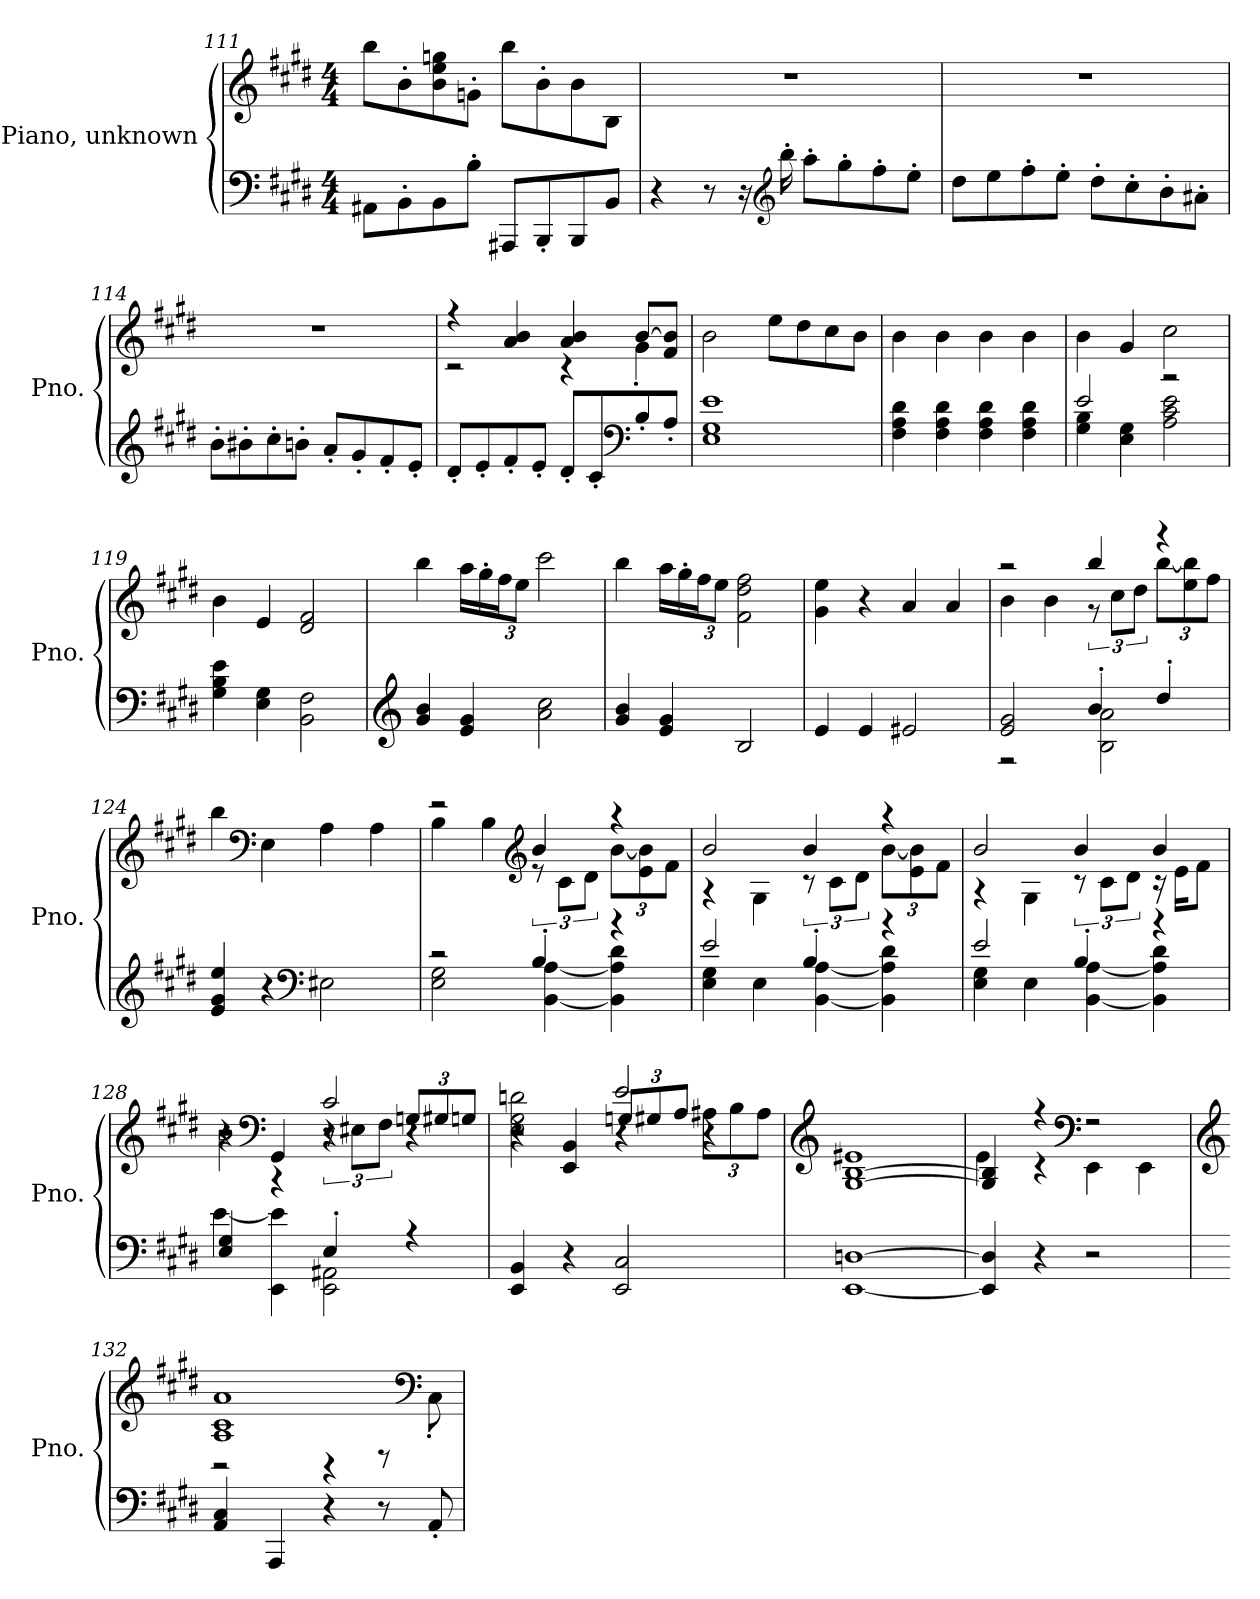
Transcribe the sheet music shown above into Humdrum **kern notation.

**kern	**kern
*part1	*part1
*staff2	*staff1
*I"Piano, unknown	*
*I'Pno.	*
!!LO:LB:g=z
*clefF4	*clefG2
*k[f#c#g#d#]	*k[f#c#g#d#]
*M4/4	*M4/4
=111	=111
8AA#X\L	8bb\L
8BB'\	8b'\
8BB\	8b\ 8ee\ 8ggn\
8B'\J	8gn'\J
8AAA#X/L	8bb\L
8BBB'/	8b'\
8BBB/	8b\
8BB/J	8B\J
=112	=112
4r	1r
8r	.
16r	.
*clefG2	*
16bb'\	.
8aa'\L	.
8gg#'\	.
8ff#'\	.
8ee'\J	.
=113	=113
8dd#\L	1r
8ee\	.
8ff#'\	.
8ee'\J	.
8dd#'\L	.
8cc#'\	.
8b'\	.
8a#X'\J	.
=114	=114
8b'\L	1r
8b#X'\	.
8cc#'\	.
8bn'\J	.
8a'/L	.
8g#'/	.
8f#'/	.
8e'/J	.
!!LO:PB:g=z
=115	=115
*	*^
8d#'/L	4r	2r
8e'/	.	.
8f#'/	4a/ 4b/	.
8e'/J	.	.
8d#'/L	4a/ 4b/	4r
8c#'/	.	.
*clefF4	*	*
8B'/	[8b/L	4g#'\
8A'/J	8f#/ 8b/]J	.
*	*v	*v
=116	=116
1E 1G# 1e	2b\
.	8ee\L
.	8dd#\
.	8cc#\
.	8b\J
=117	=117
4F#\ 4A\ 4d#\	4b\
4F#\ 4A\ 4d#\	4b\
4F#\ 4A\ 4d#\	4b\
4F#\ 4A\ 4d#\	4b\
=118	=118
*^	*
2e/	4G#\ 4B\	4b\
.	4E\ 4G#\	4g#/
2r	2A\ 2c#\ 2e\	2cc#\
*v	*v	*
=119	=119
4G#\ 4B\ 4e\	4b\
4E\ 4G#\	4e/
2BB\ 2F#\	2d#/ 2f#/
=120	=120
*clefG2	*
4g#/ 4b/	4bb\
4e/ 4g#/	16aa\LL
.	16gg#'\
*	*Xbrackettup
.	24ff#\J
.	12ee\J
2a\ 2cc#\	2ccc#\
!!LO:LB:g=z
=121	=121
4g#/ 4b/	4bb\
4e/ 4g#/	16aa\LL
.	16gg#'\
.	24ff#\J
.	12ee\J
2B/	2f#\ 2dd#\ 2ff#\
=122	=122
4e/	4g#\ 4ee\
4e/	4r
2e#X/	4a/
.	4a/
=123	=123
*^	*^
2e/ 2g#/	2r	2r	4b\
.	.	.	4b\
*	*	*	*brackettup
4b'/	2B\ 2a\	4bb/	12r
.	.	.	12cc#\L
.	.	.	12dd#\J
*	*	*	*Xbrackettup
4dd#'/	.	4r	[12bb\L
.	.	.	12ee\ 12bb\]
.	.	.	12ff#\J
*v	*v	*	*
*	*v	*v
=124	=124
4e/ 4g#/ 4ee/	4bb\
*	*clefF4
4r	4E\
*clefF4	*
2E#X\	4A\
.	4A\
=125	=125
*^	*^
2r	2E\ 2G#\	2r	4B\
.	.	.	4B\
*	*	*clefG2	*
*	*	*	*brackettup
4B'/	[4BB\ [4A\	4b/	12r
.	.	.	12c#\L
.	.	.	12d#\J
*	*	*	*Xbrackettup
4r	4BB\] 4A\] 4d#\	4r	[12b\L
.	.	.	12e\ 12b\]
.	.	.	12f#\J
!!LO:LB:g=z	!!
=126	=126	=126	=126
2e/	4E\ 4G#\	2b/	4r
.	4E\	.	4G#\
*	*	*	*brackettup
4B'/	[4BB\ [4A\	4b/	12r
.	.	.	12c#\L
.	.	.	12d#\J
*	*	*	*Xbrackettup
4r	4BB\] 4A\] 4d#\	4r	[12b\L
.	.	.	12e\ 12b\]
.	.	.	12f#\J
=127	=127	=127	=127
2e/	4E\ 4G#\	2b/	4r
.	4E\	.	4G#\
*	*	*	*brackettup
4B'/	[4BB\ [4A\	4b/	12r
.	.	.	12c#\L
.	.	.	12d#\J
4r	4BB\] 4A\] 4d#\	4b/	16r
.	.	.	16e\KL
.	.	.	8f#\J
=128	=128	=128	=128
*	*	*	*^
4E/ 4G#/	[4e\	2r	2b\	4r
*	*	*clefF4	*	*
4r	4EE\ 4e\]	.	.	4GG#/
4E'/	2EE\ 2AA#X\	2c#/	12r	4r
.	.	.	12E#X\L	.
.	.	.	12F#\J	.
*	*	*	*	*Xbrackettup
4r	.	.	4r	12Gn/L
.	.	.	.	12G#X/
.	.	.	.	12Gn/J
*v	*v	*	*	*
=129	=129	=129	=129
4EE/ 4BB/	2r	2E\ 2G#\ 2dn\	4r
4r	.	.	4EE/ 4BB/
2EE/ 2C#/	2e/	4r	12Gn/L
.	.	.	12G#X/
.	.	.	12A/J
.	.	12A#X\L	4r
.	.	12B\	.
.	.	12A#\J	.
*	*v	*v	*v
!!LO:LB:g=z
=130	=130
*	*clefG2
*	*^
[1EE [1Dn	[1G# [1B	1e#X
=131	=131	=131
4EE/] 4D/]	4G#/] 4B/]	4e\
4r	4r	4r
*	*clefF4	*
2r	2r	4EE\
.	.	4EE\
=132	=132	=132
*	*clefG2	*
4AA/ 4C#/	1A 1c# 1a	2r
4AAA/	.	.
4r	.	4r
8r	.	8r
*	*clefF4	*
8AA'/	.	8C#'\
*	*v	*v
=	=
*-	*-
